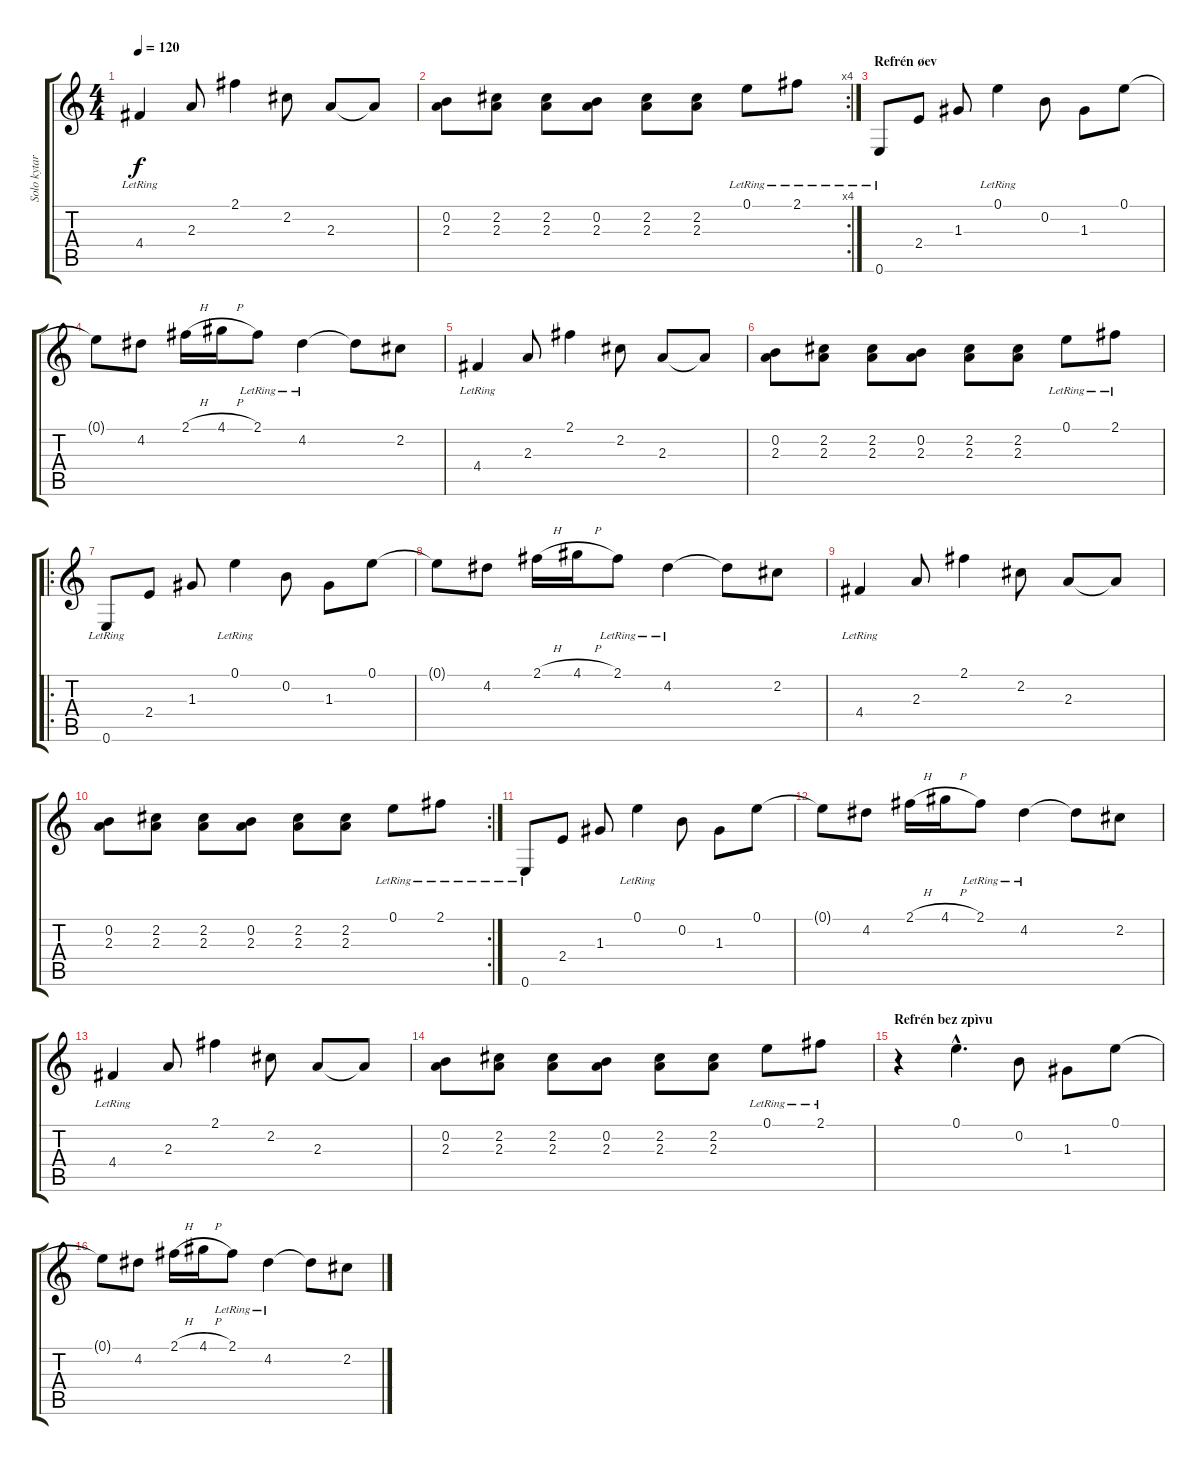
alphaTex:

\track ("Solo kytara" "Solo kytar") {instrument overdrivenguitar}
\staff {score tabs}
\tuning (E4 B3 G3 D3 A2 E2) {hide}
\ts (4 4)
\tempo 120
\clef g2
\ks c
4.4{lr}.4{dy f} 2.3.8 2.1.4 2.2.8 2.3.8 2.3{t}.8 |
\rc 4
(0.2 2.3).8 (2.2 2.3).8 (2.2 2.3).8 (0.2 2.3).8 (2.2 2.3).8 (2.2 2.3).8 0.1{lr}.8 2.1{lr}.8 |
\section ("" "Refrén øev")
0.6{lr}.8 2.4.8 1.3.8 0.1{lr}.4 0.2.8 1.3.8 0.1.8 |
0.1{t}.8 4.2.8 2.1{h}.16 4.1{h}.16 2.1{lr}.8 4.2{lr}.4 4.2{t}.8 2.2.8 |
4.4{lr}.4 2.3.8 2.1.4 2.2.8 2.3.8 2.3{t}.8 |
(0.2 2.3).8 (2.2 2.3).8 (2.2 2.3).8 (0.2 2.3).8 (2.2 2.3).8 (2.2 2.3).8 0.1{lr}.8 2.1{lr}.8 |
\ro
0.6{lr}.8 2.4.8 1.3.8 0.1{lr}.4 0.2.8 1.3.8 0.1.8 |
0.1{t}.8 4.2.8 2.1{h}.16 4.1{h}.16 2.1{lr}.8 4.2{lr}.4 4.2{t}.8 2.2.8 |
4.4{lr}.4 2.3.8 2.1.4 2.2.8 2.3.8 2.3{t}.8 |
\rc 2
(0.2 2.3).8 (2.2 2.3).8 (2.2 2.3).8 (0.2 2.3).8 (2.2 2.3).8 (2.2 2.3).8 0.1{lr}.8 2.1{lr}.8 |
0.6{lr}.8 2.4.8 1.3.8 0.1{lr}.4 0.2.8 1.3.8 0.1.8 |
0.1{t}.8 4.2.8 2.1{h}.16 4.1{h}.16 2.1{lr}.8 4.2{lr}.4 4.2{t}.8 2.2.8 |
4.4{lr}.4 2.3.8 2.1.4 2.2.8 2.3.8 2.3{t}.8 |
(0.2 2.3).8 (2.2 2.3).8 (2.2 2.3).8 (0.2 2.3).8 (2.2 2.3).8 (2.2 2.3).8 0.1{lr}.8 2.1{lr}.8 |
\section ("" "Refrén bez zpìvu")
r.4 0.1{hac}.4{d} 0.2.8 1.3.8 0.1.8 |
0.1{t}.8 4.2.8 2.1{h}.16 4.1{h}.16 2.1{lr}.8 4.2{lr}.4 4.2{t}.8 2.2.8
